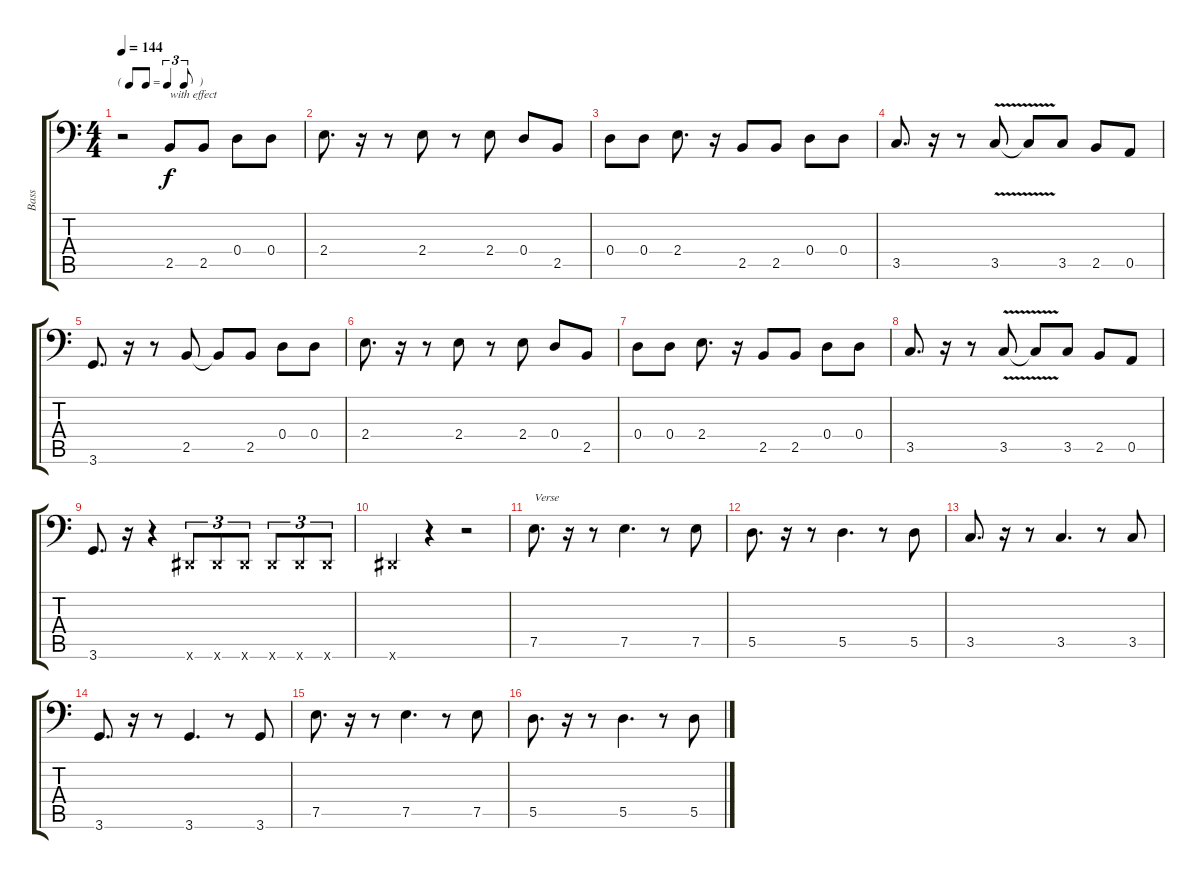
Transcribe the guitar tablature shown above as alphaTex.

\track ("Bass" "Bass") {instrument electricbassfinger}
\staff {score tabs}
\tuning (E3 B2 G2 D2 A1 E1) {hide}
\ts (4 4)
\tf triplet8th
\tempo 144
\clef f4
\ks c
r.2{dy f instrument electricbassfinger} 2.5.8{txt "with effect"} 2.5.8 0.4.8 0.4.8 |
2.4.8{d} r.16 r.8 2.4.8 r.8 2.4.8 0.4.8 2.5.8 |
0.4.8 0.4.8 2.4.8{d} r.16 2.5.8 2.5.8 0.4.8 0.4.8 |
3.5.8{d} r.16 r.8 3.5{v}.8 3.5{t}.8 3.5.8 2.5.8 0.5.8 |
3.6.8{d} r.16 r.8 2.5.8 2.5{t}.8 2.5.8 0.4.8 0.4.8 |
2.4.8{d} r.16 r.8 2.4.8 r.8 2.4.8 0.4.8 2.5.8 |
0.4.8 0.4.8 2.4.8{d} r.16 2.5.8 2.5.8 0.4.8 0.4.8 |
3.5.8{d} r.16 r.8 3.5{v}.8 3.5{t}.8 3.5.8 2.5.8 0.5.8 |
3.6.8{d} r.16 r.4 -1.6{x}.8{tu (3 2)} -1.6{x}.8{tu (3 2)} -1.6{x}.8{tu (3 2)} -1.6{x}.8{tu (3 2)} -1.6{x}.8{tu (3 2)} -1.6{x}.8{tu (3 2)} |
-1.6{x}.4 r.4 r.2 |
7.5.8{d txt "Verse"} r.16 r.8 7.5.4{d} r.8 7.5.8 |
5.5.8{d} r.16 r.8 5.5.4{d} r.8 5.5.8 |
3.5.8{d} r.16 r.8 3.5.4{d} r.8 3.5.8 |
3.6.8{d} r.16 r.8 3.6.4{d} r.8 3.6.8 |
7.5.8{d} r.16 r.8 7.5.4{d} r.8 7.5.8 |
5.5.8{d} r.16 r.8 5.5.4{d} r.8 5.5.8
